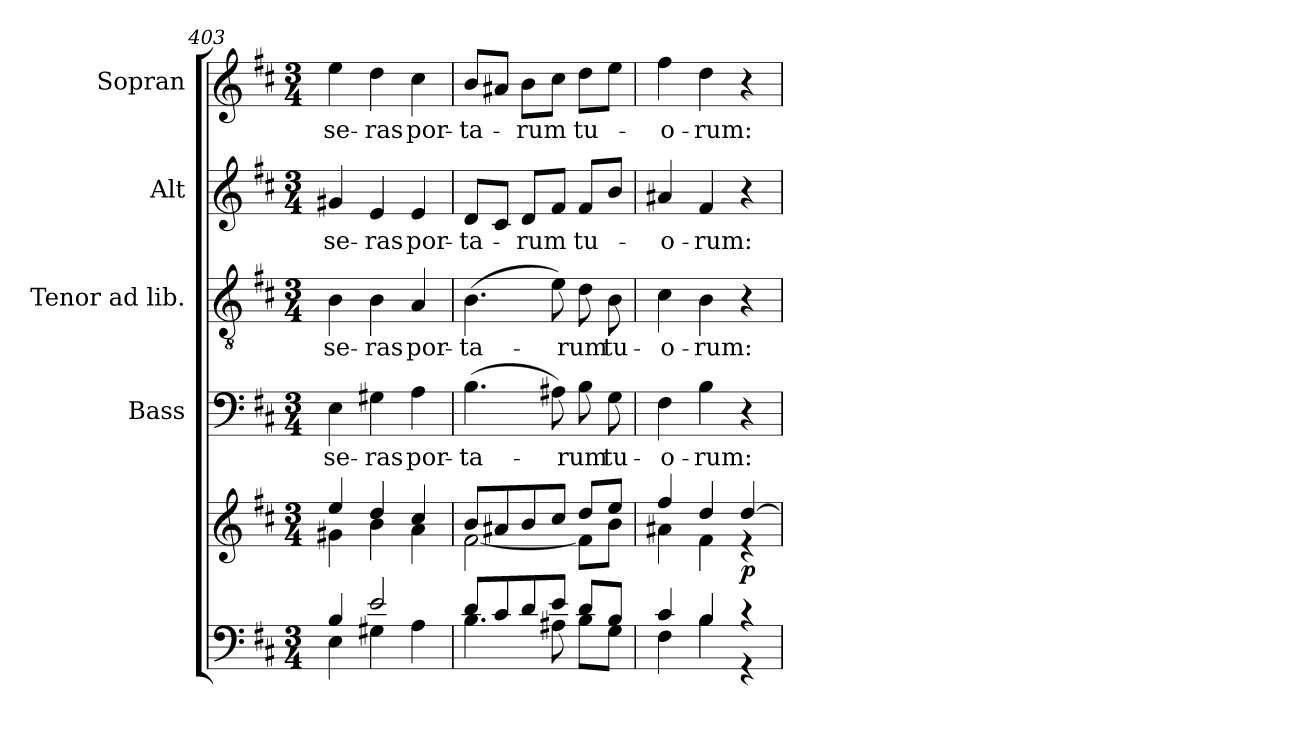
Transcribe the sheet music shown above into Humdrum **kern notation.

**kern	**kern	**dynam	**kern	**text	**kern	**text	**kern	**text	**kern	**text
*part5	*part5	*part5	*part4	*part4	*part3	*part3	*part2	*part2	*part1	*part1
*staff6	*staff5	*staff5/6	*staff4	*staff4	*staff3	*staff3	*staff2	*staff2	*staff1	*staff1
*	*	*	*I"Bass	*	*I"Tenor ad lib.	*	*I"Alt	*	*I"Sopran	*
*	*	*	*I'B.	*	*I'T.	*	*I'A.	*	*I'S.	*
*clefF4	*clefG2	*	*clefF4	*	*clefGv2	*	*clefG2	*	*clefG2	*
*k[f#c#]	*k[f#c#]	*	*k[f#c#]	*	*k[f#c#]	*	*k[f#c#]	*	*k[f#c#]	*
*D:	*D:	*	*D:	*	*D:	*	*D:	*	*D:	*
*M3/4	*M3/4	*	*M3/4	*	*M3/4	*	*M3/4	*	*M3/4	*
=403	=403	=403	=403	=403	=403	=403	=403	=403	=403	=403
*^	*^	*	*	*	*	*	*	*	*	*
!	!	!	!	!	!	!LO:LY:b	!	!LO:LY:b	!	!LO:LY:b	!	!LO:LY:b
4B/	4E\	4ee/	4g#X\	.	4E\	se-	4B\	se-	4g#X/	se-	4ee\	se-
!	!	!	!	!	!	!LO:LY:b	!	!LO:LY:b	!	!LO:LY:b	!	!LO:LY:b
2e/	4G#X\	4dd/	4b\	.	4G#X\	-ras	4B\	-ras	4e/	-ras	4dd\	-ras
!	!	!	!	!	!	!LO:LY:b	!	!LO:LY:b	!	!LO:LY:b	!	!LO:LY:b
.	4A\	4cc#/	4a\	.	4A\	por-	4A/	por-	4e/	por-	4cc#\	por-
=404	=404	=404	=404	=404	=404	=404	=404	=404	=404	=404	=404	=404
!	!	!	!	!	!	!LO:LY:b	!	!LO:LY:b	!	!LO:LY:b	!	!LO:LY:b
8d/L	4.B\	8b/L	[<2f#\	.	(>4.B\	-ta-	(>4.B\	-ta-	8d/L	-ta-	8b/L	-ta-
8c#/	.	8a#X/	.	.	.	.	.	.	8c#/J	.	8a#X/J	.
!	!	!	!	!	!	!	!	!	!	!LO:LY:b	!	!LO:LY:b
8d/	.	8b/	.	.	.	.	.	.	8d/L	-rum	8b\L	-rum
8e/J	8A#X\	8cc#/J	.	.	8A#X\)	.	8e\)	.	8f#/J	.	8cc#\J	.
!	!	!	!	!	!	!LO:LY:b	!	!LO:LY:b	!	!LO:LY:b	!	!LO:LY:b
8d/L	8B\L	8dd/L	8f#\L]	.	8B\	-rum	8d\	-rum	8f#/L	tu-	8dd\L	tu-
!	!	!	!	!	!	!LO:LY:b	!	!LO:LY:b	!	!	!	!
8B/J	8G\J	8ee/J	8b\J	.	8G\	tu-	8B\	tu-	8b/J	.	8ee\J	.
=405	=405	=405	=405	=405	=405	=405	=405	=405	=405	=405	=405	=405
!	!	!	!	!	!	!LO:LY:b	!	!LO:LY:b	!	!LO:LY:b	!	!LO:LY:b
4c#/	4F#\	4ff#/	4a#X\	.	4F#\	-o-	4c#\	-o-	4a#X/	-o-	4ff#\	-o-
!	!	!	!	!	!	!LO:LY:b	!	!LO:LY:b	!	!LO:LY:b	!	!LO:LY:b
4B/	4B\	4dd/	4f#\	.	4B\	-rum:	4B\	-rum:	4f#/	-rum:	4dd\	-rum:
!	!	!	!	!LO:DY:b	!	!	!	!	!	!	!	!
4r	4r	[>4dd/	4re	p	4r	.	4r	.	4r	.	4r	.
*v	*v	*	*	*	*	*	*	*	*	*	*	*
*	*v	*v	*	*	*	*	*	*	*	*	*
=	=	=	=	=	=	=	=	=	=	=
*-	*-	*-	*-	*-	*-	*-	*-	*-	*-	*-
